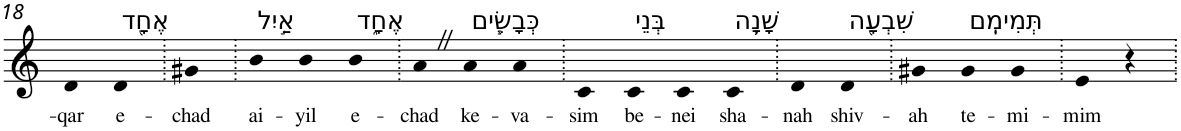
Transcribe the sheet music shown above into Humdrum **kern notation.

**kern	**text
*part1	*part1
*staff1	*staff1
*I"Piano	*
*I'Pno	*
!!LO:PB:g=z
*clefG2	*
*k[]	*
=18	=18
!	!LO:LY:b
4d	-qar
!LO:TX:a:t=אֶחָ֖ד	!
!	!LO:LY:b
4d	e-
=19.	=19.
!	!LO:LY:b
4g#X	-chad
=20.	=20.
!LO:TX:a:t=אַ֣יִל	!
!	!LO:LY:b
4b	ai-
!	!LO:LY:b
4b	-yil
!LO:TX:a:t=אֶחָ֑ד	!
!	!LO:LY:b
4b	e-
=21.	=21.
!	!LO:LY:b
4aZ	-chad
!LO:TX:a:t=כְּבָשִׂ֧ים	!
!	!LO:LY:b
4a	ke-
!	!LO:LY:b
4a	-va-
=22.	=22.
!	!LO:LY:b
4c	-sim
!LO:TX:a:t=בְּנֵי	!
!	!LO:LY:b
4c	be-
!	!LO:LY:b
4c	-nei
!LO:TX:a:t=שָׁנָ֛ה	!
!	!LO:LY:b
4c	sha-
=23.	=23.
!	!LO:LY:b
4d	-nah
!LO:TX:a:t=שִׁבְעָ֖ה	!
!	!LO:LY:b
4d	shiv-
=24.	=24.
!	!LO:LY:b
4g#X	-ah
!LO:TX:a:t=תְּמִימִֽם	!
!	!LO:LY:b
4g#	te-
!	!LO:LY:b
4g#	-mi-
=25.	=25.
!	!LO:LY:b
4e	-mim
4r	.
=.	=.
*-	*-
